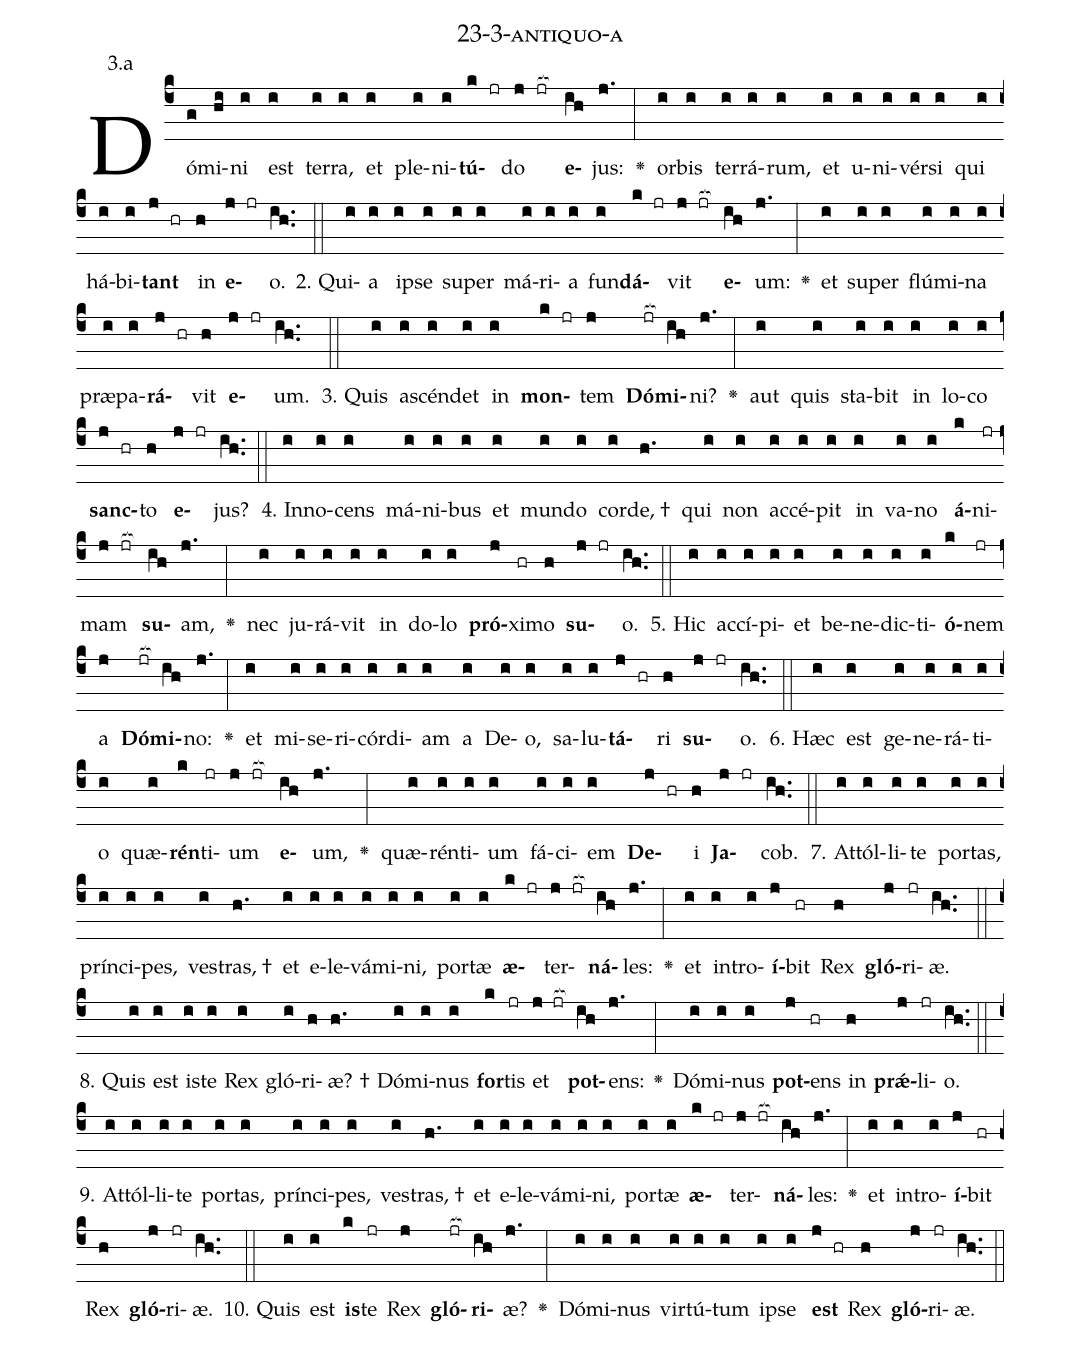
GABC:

name: 23-3-antiquo-a;
annotation: 3.a;
%%
(c4)Dó(g)mi(hi)ni(i) est(i) ter(i)ra,(i) et(i) ple(i)ni(i)<b>tú</b>(k jr)do(j jr[ocb:1{]) <b>e</b>(ih[ocb:0}])jus:(j.) <v>\greheightstar</v>(:) or(i)bis(i) ter(i)rá(i)rum,(i) et(i) u(i)ni(i)vér(i)si(i) qui(i) há(i)bi(i)<b>tant</b>(j hr) in(h) <b>e</b>(j jr)o.(ih..) (::)
2. Qui(i)a(i) ip(i)se(i) su(i)per(i) má(i)ri(i)a(i) fun(i)<b>dá</b>(k jr)vit(j jr[ocb:1{]) <b>e</b>(ih[ocb:0}])um:(j.) <v>\greheightstar</v>(:) et(i) su(i)per(i) flú(i)mi(i)na(i) præ(i)pa(i)<b>rá</b>(j hr)vit(h) <b>e</b>(j jr)um.(ih..) (::)
3. Quis(i) a(i)scén(i)det(i) in(i) <b>mon</b>(k jr)tem(j) <b>Dó</b>(jr[ocb:1{])<b>mi</b>(ih[ocb:0}])ni?(j.) <v>\greheightstar</v>(:) aut(i) quis(i) sta(i)bit(i) in(i) lo(i)co(i) <b>sanc</b>(j hr)to(h) <b>e</b>(j jr)jus?(ih..) (::)
4. In(i)no(i)cens(i) má(i)ni(i)bus(i) et(i) mun(i)do(i) cor(i)de, †(h.) qui(i) non(i) ac(i)cé(i)pit(i) in(i) va(i)no(i) <b>á</b>(k)ni(jr)mam(j jr[ocb:1{]) <b>su</b>(ih[ocb:0}])am,(j.) <v>\greheightstar</v>(:) nec(i) ju(i)rá(i)vit(i) in(i) do(i)lo(i) <b>pró</b>(j)xi(hr)mo(h) <b>su</b>(j jr)o.(ih..) (::)
5. Hic(i) ac(i)cí(i)pi(i)et(i) be(i)ne(i)dic(i)ti(i)<b>ó</b>(k)nem(jr) a(j) <b>Dó</b>(jr[ocb:1{])<b>mi</b>(ih[ocb:0}])no:(j.) <v>\greheightstar</v>(:) et(i) mi(i)se(i)ri(i)cór(i)di(i)am(i) a(i) De(i)o,(i) sa(i)lu(i)<b>tá</b>(j hr)ri(h) <b>su</b>(j jr)o.(ih..) (::)
6. Hæc(i) est(i) ge(i)ne(i)rá(i)ti(i)o(i) quæ(i)<b>rén</b>(k)ti(jr)um(j jr[ocb:1{]) <b>e</b>(ih[ocb:0}])um,(j.) <v>\greheightstar</v>(:) quæ(i)rén(i)ti(i)um(i) fá(i)ci(i)em(i) <b>De</b>(j hr)i(h) <b>Ja</b>(j jr)cob.(ih..) (::)
7. At(i)tól(i)li(i)te(i) por(i)tas,(i) prín(i)ci(i)pes,(i) ves(i)tras, †(h.) et(i) e(i)le(i)vá(i)mi(i)ni,(i) por(i)tæ(i) <b>æ</b>(k jr)ter(j jr[ocb:1{])<b>ná</b>(ih[ocb:0}])les:(j.) <v>\greheightstar</v>(:) et(i) in(i)tro(i)<b>í</b>(j)bit(hr) Rex(h) <b>gló</b>(j)ri(jr)æ.(ih..) (::)
8. Quis(i) est(i) is(i)te(i) Rex(i) gló(i)ri(h)æ? †(h.) Dó(i)mi(i)nus(i) <b>for</b>(k)tis(jr) et(j jr[ocb:1{]) <b>pot</b>(ih[ocb:0}])ens:(j.) <v>\greheightstar</v>(:) Dó(i)mi(i)nus(i) <b>pot</b>(j)ens(hr) in(h) <b>prǽ</b>(j)li(jr)o.(ih..) (::)
9. At(i)tól(i)li(i)te(i) por(i)tas,(i) prín(i)ci(i)pes,(i) ves(i)tras, †(h.) et(i) e(i)le(i)vá(i)mi(i)ni,(i) por(i)tæ(i) <b>æ</b>(k jr)ter(j jr[ocb:1{])<b>ná</b>(ih[ocb:0}])les:(j.) <v>\greheightstar</v>(:) et(i) in(i)tro(i)<b>í</b>(j)bit(hr) Rex(h) <b>gló</b>(j)ri(jr)æ.(ih..) (::)
10. Quis(i) est(i) <b>is</b>(k)te(jr) Rex(j) <b>gló</b>(jr[ocb:1{])<b>ri</b>(ih[ocb:0}])æ?(j.) <v>\greheightstar</v>(:) Dó(i)mi(i)nus(i) vir(i)tú(i)tum(i) ip(i)se(i) <b>est</b>(j hr) Rex(h) <b>gló</b>(j)ri(jr)æ.(ih..) (::)
